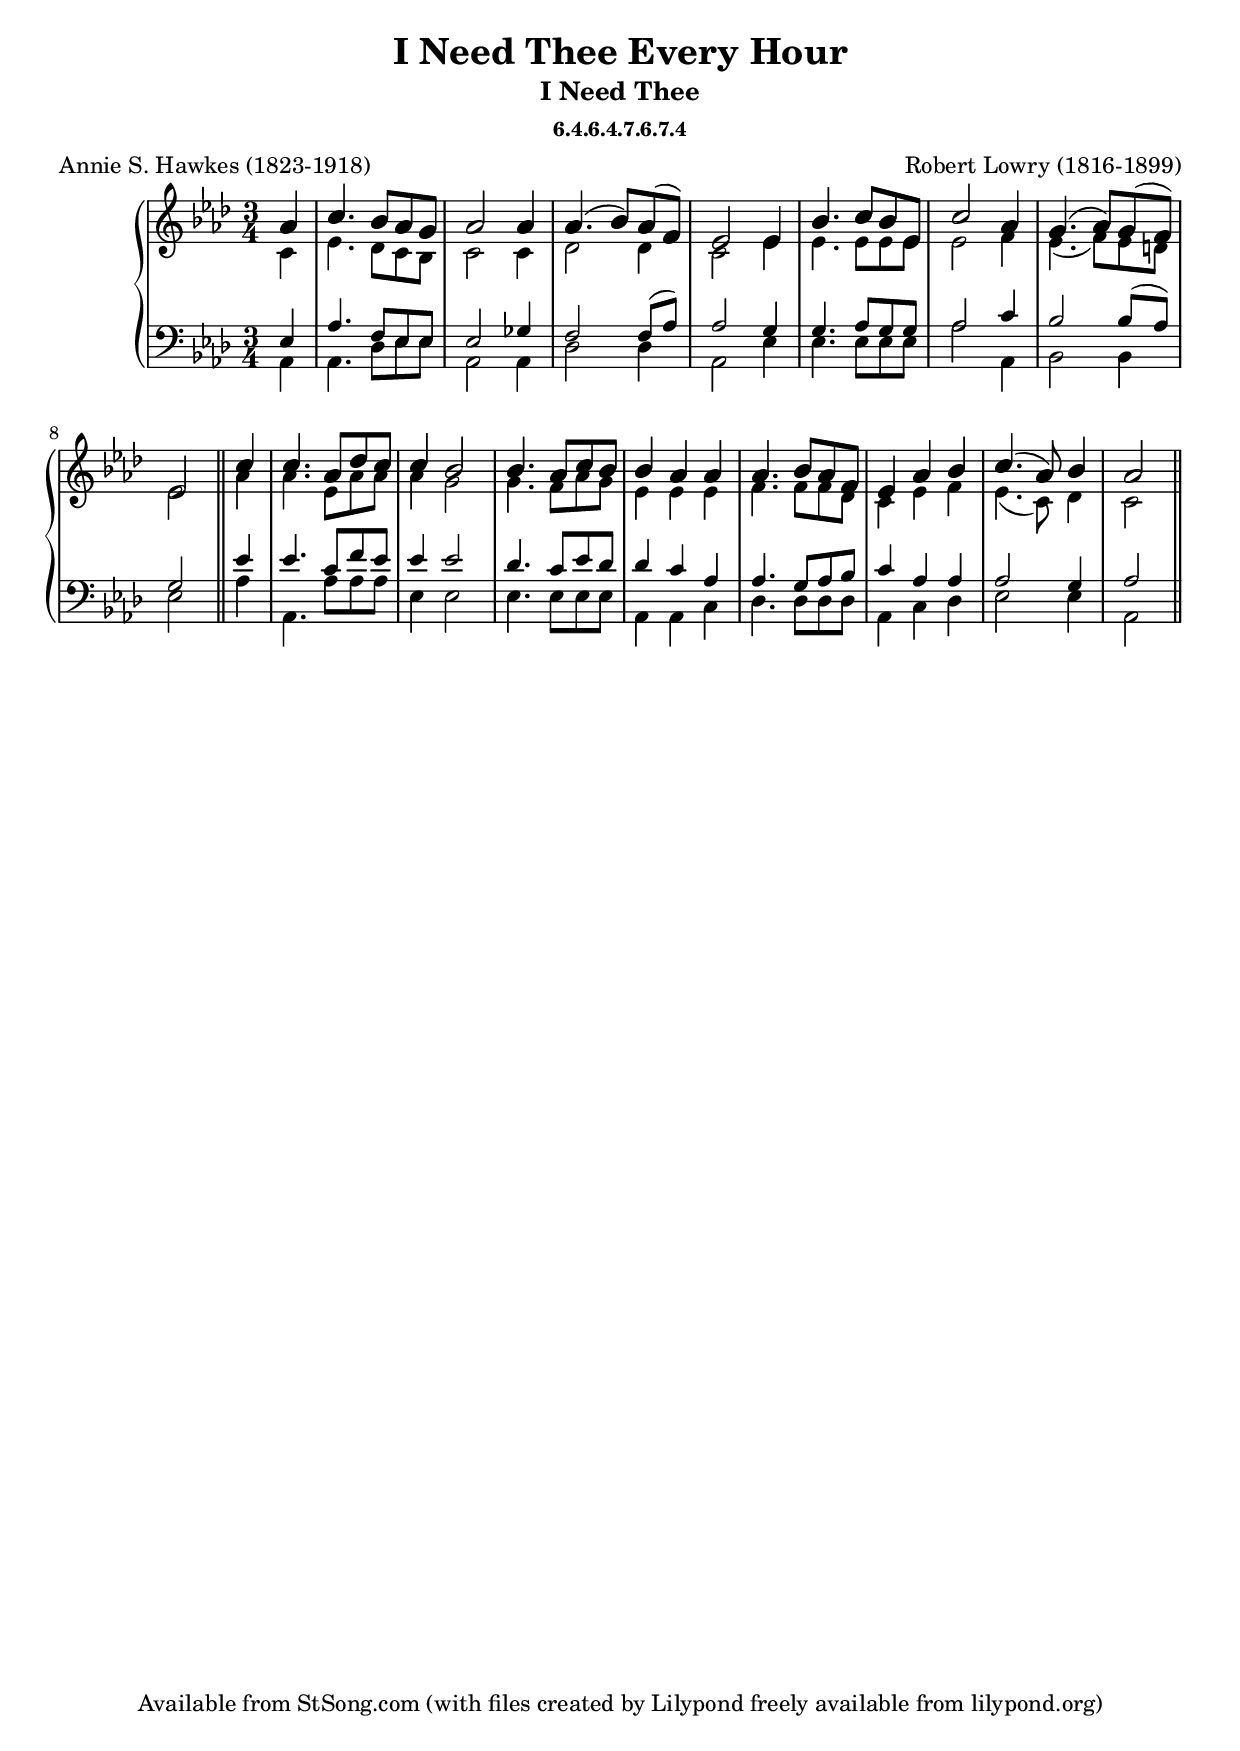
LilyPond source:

%%%satbNoVocal
  \version "2.14.2" %Lilypond version
\header { 
 %Standard lilypond header informantion

 title = "I Need Thee Every Hour" 
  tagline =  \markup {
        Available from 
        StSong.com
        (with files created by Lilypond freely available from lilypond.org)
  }
 composer = "Robert Lowry (1816-1899)"
 subtitle = "I Need Thee"
 subsubtitle = "6.4.6.4.7.6.7.4"
 poet = "Annie S. Hawkes (1823-1918)" 
 } %END HEADER

{ { \new PianoStaff { << \new Staff { << { \time 3/4
                \partial 4 \key aes \major
                } { \override Stem #'direction = #1
                \override Rest #'direction = #1
                {
                  { \override NoteHead #'font-size = #2
                    {
                      aes' c''4. bes'8 aes' g' aes'2 \bar ""
                      
                    } \revert NoteHead #'font-size
                    } { \override NoteHead #'font-size = #2
                    {
                      aes'4 aes'4.(  bes'8)  aes'(  f')  ees'2 \bar ""
                      
                    } \revert NoteHead #'font-size
                    } { \override NoteHead #'font-size = #2
                    {
                      ees'4 bes'4. c''8 bes' ees' c''2 \bar ""
                      
                    } \revert NoteHead #'font-size
                    } { \override NoteHead #'font-size = #2
                    {
                      aes'4 g'4.(  aes'8)  g'(  f')  ees'2 \bar "||"
                      
                    } \revert NoteHead #'font-size
                    } { \override NoteHead #'font-size = #2
                    {
                      c''4 c''4. aes'8 des'' c'' c''4 bes'2 \bar "|"
                      
                    } \revert NoteHead #'font-size
                    } { \override NoteHead #'font-size = #2
                    {
                      bes'4. aes'8 c'' bes' bes'4 aes' \bar ""
                      
                    } \revert NoteHead #'font-size
                    } { \override NoteHead #'font-size = #2
                    {
                      aes' aes'4. bes'8 aes' f' ees'4 aes' \bar ""
                      
                    } \revert NoteHead #'font-size
                    } { \override NoteHead #'font-size = #2
                    { bes' c''4.(  aes'8)  bes'4 aes'2 \bar "||"
                      } \revert NoteHead #'font-size
                    } { \override NoteHead #'font-size = #2
                    { } \revert NoteHead #'font-size
                    } { \override NoteHead #'font-size = #2
                    { } \revert NoteHead #'font-size
                    } { \override NoteHead #'font-size = #2
                    { } \revert NoteHead #'font-size
                    } { \override NoteHead #'font-size = #2
                    { } \revert NoteHead #'font-size
                    } { \override NoteHead #'font-size = #2
                    { } \revert NoteHead #'font-size
                    } { \override NoteHead #'font-size = #2
                    { } \revert NoteHead #'font-size
                    } { \override NoteHead #'font-size = #2
                    { } \revert NoteHead #'font-size
                    } { \override NoteHead #'font-size = #2
                    { } \revert NoteHead #'font-size
                    } 
                } } \\ { \override Stem #'direction = #-1
                \override Rest #'direction = #-1
                {
                  { c'4 ees'4. des'8 c' bes c'2 } { c'4 des'2 des'4 c'2 } { ees'4 ees'4. ees'8 ees' ees' ees'2 } { f'4 ees'4.(  f'8)  ees' d' ees'2 } {
                    aes'4 aes'4. ees'8 aes' aes' aes'4 g'2 
                  } { g'4. f'8 aes' g' ees'4 ees' } {
                    ees' f'4. f'8 f' des' c'4 ees' 
                  } { f' ees'4.(  c'8)  des'4 c'2 } { } { } { } { } { } { } { } { } 
                } } >> } \new Staff { \clef "bass"
           << { \time 3/4
                \partial 4 \key aes \major
                } { \override Stem #'direction = #1
                \override Rest #'direction = #1
                {
                  { ees4 aes4. f8 ees ees ees2 } { ges4 f2 f8(  aes)  aes2 } { g4 g4. aes8 g g aes2 } { c'4 bes2 bes8(  aes)  g2 } {
                    ees'4 ees'4. c'8 f' ees' ees'4 ees'2 
                  } { des'4. c'8 ees' des' des'4 c' } {
                    aes aes4. g8 aes bes c'4 aes 
                  } { aes aes2 g4 aes2 } { } { } { } { } { } { } { } { } 
                } } \\ { \override Stem #'direction = #-1
                \override Rest #'direction = #-1
                {
                  { aes,4 aes,4. des8 ees ees aes,2 } { aes,4 des2 des4 aes,2 } { ees4 ees4. ees8 ees ees aes2 } { aes,4 bes,2 bes,4 ees2 } {
                    aes4 aes,4. aes8 aes aes ees4 ees2 
                  } { ees4. ees8 ees ees aes,4 aes, } {
                    c des4. des8 des des aes,4 c 
                  } { des ees2 ees4 aes,2 } { } { } { } { } { } { } { } { } 
                } } >> } >> } } }
